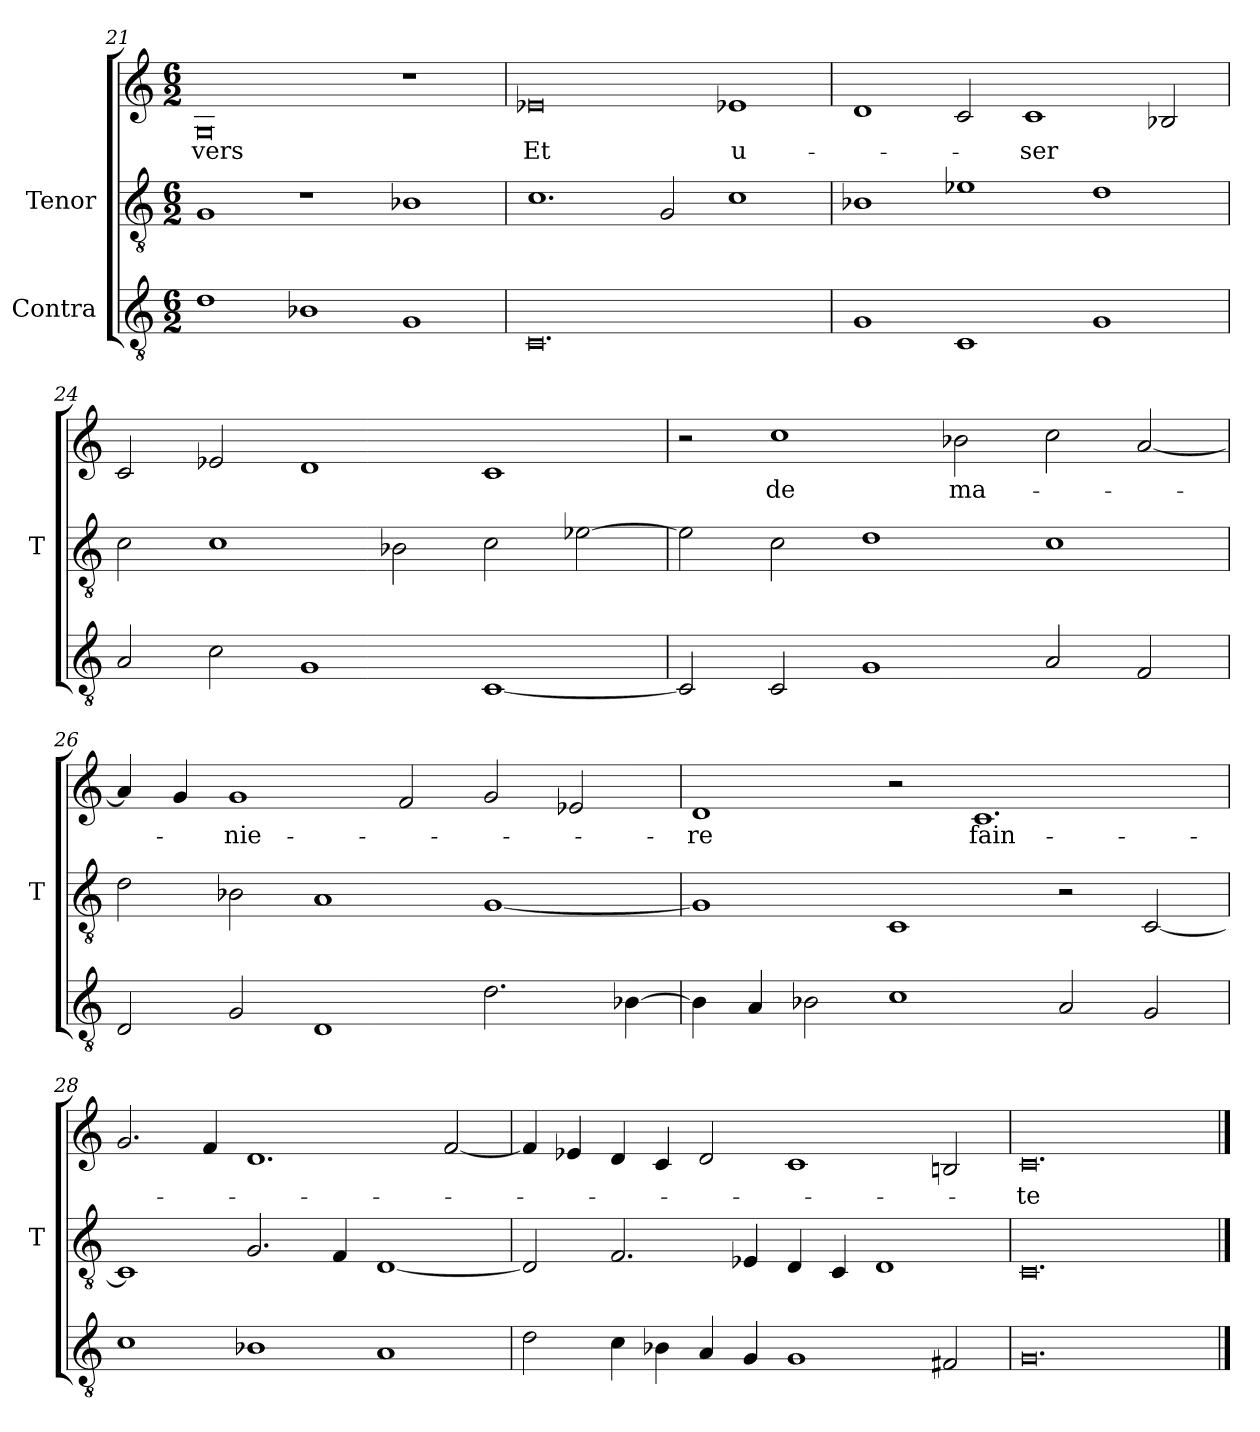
**kern	**kern	**kern	**text
*part3	*part2	*part1	*part1
*staff3	*staff2	*staff1	*staff1
*I"Contra	*I"Tenor	*	*
*	*I'T	*	*
*clefGv2	*clefGv2	*clefG2	*
*M6/2	*M6/2	*M6/2	*
=21	=21	=21	=21
1d	1G	0G	-vers
1B-X	1r	.	.
1G	1B-X	1r	.
=22	=22	=22	=22
0.C	1.c	0e-X	-Et
.	2G	.	.
.	1c	1e-X	u-
=23	=23	=23	=23
1G	1B-X	1d	.
1C	1e-X	2c	.
.	.	1c	-ser
1G	1d	.	.
.	.	2B-X	.
=24	=24	=24	=24
2A	2c	2c	.
2c	1c	2e-X	.
1G	.	1d	.
.	2B-X	.	.
[1C	2c	1c	.
.	[2e-X	.	.
=25	=25	=25	=25
2C]	2e-]	2r	.
2C	2c	1cc	-de
1G	1d	.	.
.	.	2b-X	ma-
2A	1c	2cc	.
2F	.	[2a	.
=26	=26	=26	=26
2D	2d	4a]	.
.	.	4g	.
2G	2B-X	1g	-nie-
1D	1A	.	.
.	.	2f	.
2.d	[1G	2g	.
.	.	2e-X	.
[4B-X	.	.	.
=27	=27	=27	=27
4B-]	1G]	1d	-re
4A	.	.	.
2B-X	.	.	.
1c	1C	2r	.
.	.	1.c	fain-
2A	2r	.	.
2G	[2C	.	.
=28	=28	=28	=28
1c	1C]	2.g	.
.	.	4f	.
1B-X	2.G	1.d	.
.	4F	.	.
1A	[1D	.	.
.	.	[2f	.
=29	=29	=29	=29
2d	2D]	4f]	.
.	.	4e-X	.
4c	2.F	4d	.
4B-X	.	4c	.
4A	.	2d	.
4G	4E-X	.	.
1G	4D	1c	.
.	4C	.	.
.	1D	.	.
2F#X	.	2Bn	.
=30	=30	=30	=30
0.G	0.C	0.c	-te
==	==	==	==
*-	*-	*-	*-
